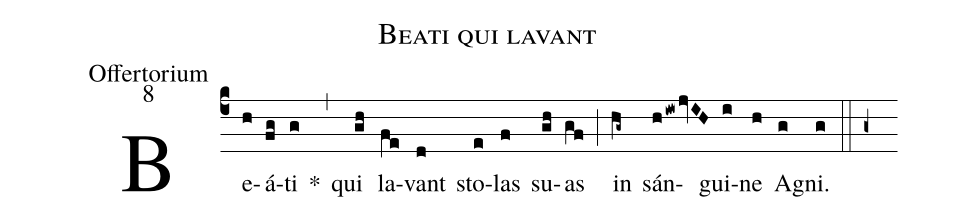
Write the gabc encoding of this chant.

name:Beati qui lavant;
office-part:Offertorium;
mode:8;
%%
(c4) Be(h)á(fg)ti(g) *(,) qui(gh) la(fe)vant(d) sto(e)las(f) su(gh)as(gf) (;) in(hg~) sán(hiwjvIH)gui(i)ne(h) A(g)gni.(g) (::g+)
